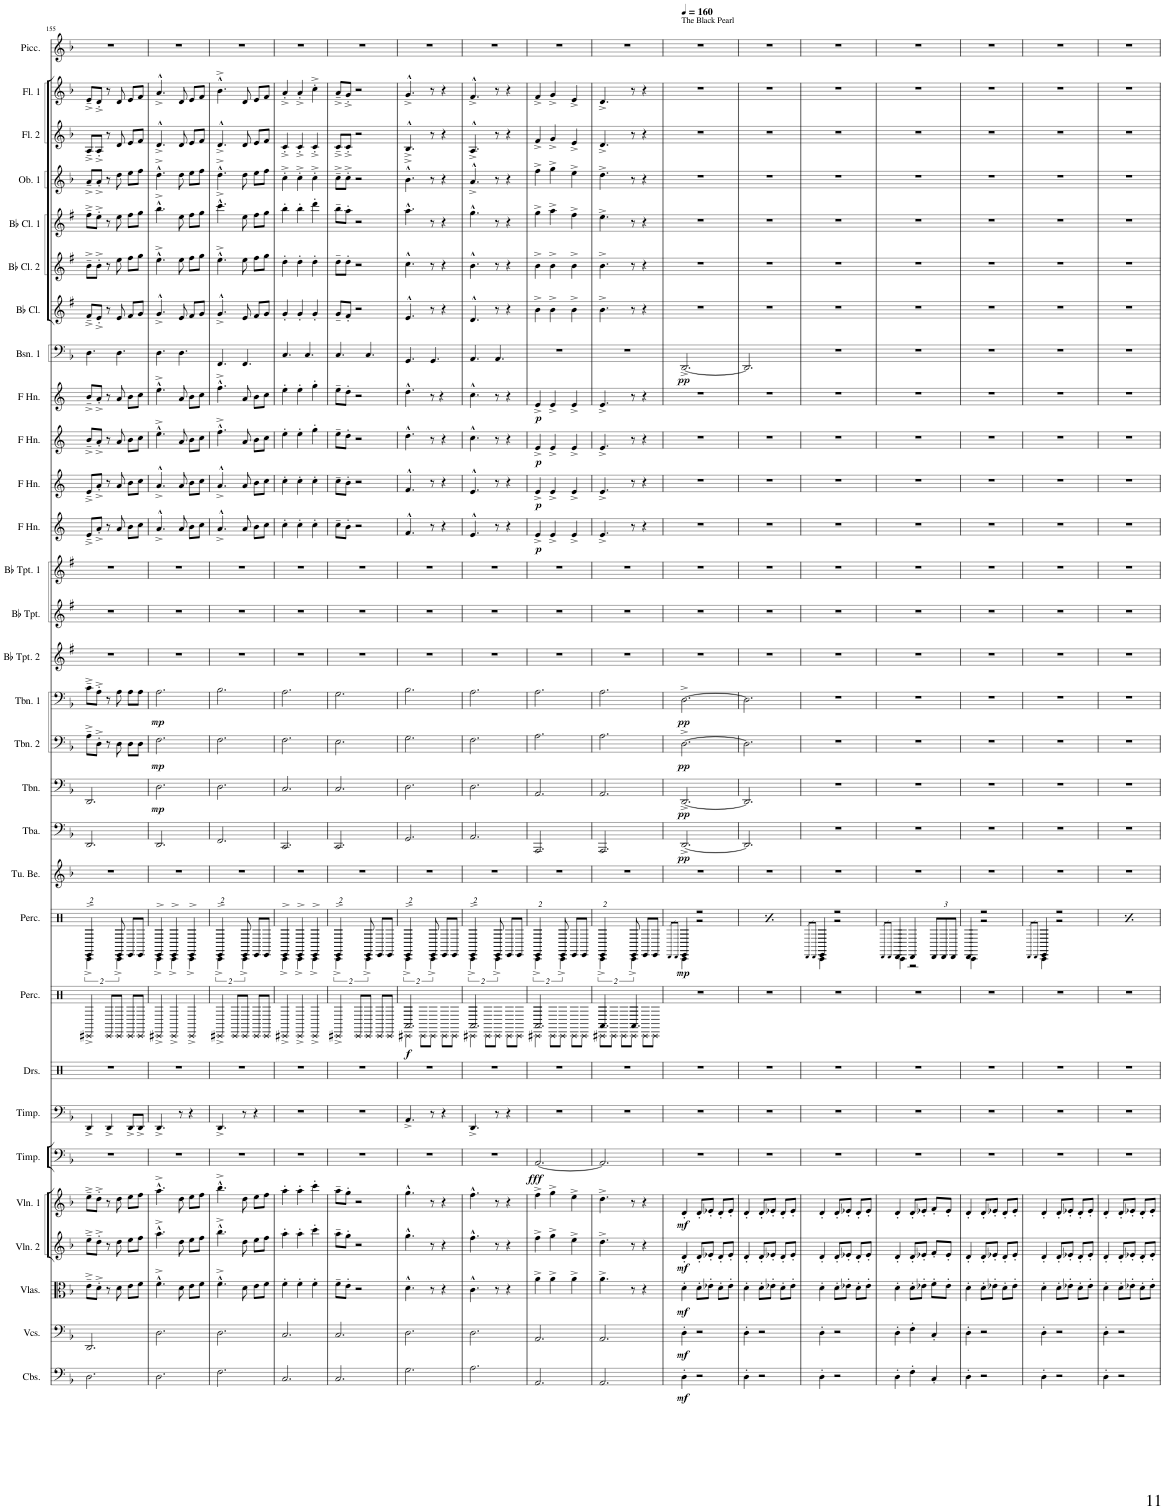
**kern	**dynam	**kern	**dynam	**kern	**dynam	**kern	**dynam	**kern	**dynam	**kern	**dynam	**kern	**kern	**kern	**dynam	**kern	**dynam	**kern	**kern	**dynam	**kern	**dynam	**kern	**dynam	**kern	**dynam	**kern	**kern	**kern	**kern	**dynam	**kern	**dynam	**kern	**dynam	**kern	**dynam	**kern	**dynam	**kern	**kern	**kern	**kern	**kern	**kern	**kern
*part30	*part30	*part29	*part29	*part28	*part28	*part27	*part27	*part26	*part26	*part25	*part25	*part24	*part23	*part22	*part22	*part21	*part21	*part20	*part19	*part19	*part18	*part18	*part17	*part17	*part16	*part16	*part15	*part14	*part13	*part12	*part12	*part11	*part11	*part10	*part10	*part9	*part9	*part8	*part8	*part7	*part6	*part5	*part4	*part3	*part2	*part1
*staff30	*staff30	*staff29	*staff29	*staff28	*staff28	*staff27	*staff27	*staff26	*staff26	*staff25	*staff25	*staff24	*staff23	*staff22	*staff22	*staff21	*staff21	*staff20	*staff19	*staff19	*staff18	*staff18	*staff17	*staff17	*staff16	*staff16	*staff15	*staff14	*staff13	*staff12	*staff12	*staff11	*staff11	*staff10	*staff10	*staff9	*staff9	*staff8	*staff8	*staff7	*staff6	*staff5	*staff4	*staff3	*staff2	*staff1
*I"Contrabasses	*	*I"Violoncellos	*	*I"Violas	*	*I"Violin 2	*	*I"Violin 1	*	*I"Timpani	*	*I"Timpani	*I"Drumset	*I"Percussion	*	*I"Percussion	*	*I"Tubular Bells	*I"Tuba	*	*I"Trombone	*	*I"Trombone 2	*	*I"Trombone 1	*	*I"Bb Trumpet 2	*I"Bb Trumpet	*I"Bb Trumpet 1	*I"Horn in F	*	*I"Horn in F	*	*I"Horn in F	*	*I"Horn in F	*	*I"Bassoon 1	*	*I"Bb Clarinet	*I"Bb Clarinet 2	*I"Bb Clarinet 1	*I"Oboe 1	*I"Flute 2	*I"Flute 1	*I"Piccolo
*I'Cbs.	*	*I'Vcs.	*	*I'Vlas.	*	*I'Vln. 2	*	*I'Vln. 1	*	*I'Timp.	*	*I'Timp.	*I'Drs.	*I'Perc.	*	*I'Perc.	*	*I'Tu. Be.	*I'Tba.	*	*I'Tbn.	*	*I'Tbn. 2	*	*I'Tbn. 1	*	*I'Bb Tpt. 2	*I'Bb Tpt.	*I'Bb Tpt. 1	*	*	*	*	*	*	*	*	*I'Bsn. 1	*	*I'Bb Cl.	*I'Bb Cl. 2	*I'Bb Cl. 1	*I'Ob. 1	*I'Fl. 2	*I'Fl. 1	*I'Picc.
!!LO:PB:g=z
*clefF4	*	*clefF4	*	*clefC3	*	*clefG2	*	*clefG2	*	*clefF4	*	*clefF4	*clefX	*clefX	*	*clefX	*	*clefG2	*clefF4	*	*clefF4	*	*clefF4	*	*clefF4	*	*clefG2	*clefG2	*clefG2	*clefG2	*	*clefG2	*	*clefG2	*	*clefG2	*	*clefF4	*	*clefG2	*clefG2	*clefG2	*clefG2	*clefG2	*clefG2	*clefG2
*Trd7c12	*	*	*	*	*	*	*	*	*	*	*	*	*	*	*	*	*	*	*	*	*	*	*	*	*	*	*Trd1c2	*Trd1c2	*Trd1c2	*Trd4c7	*	*Trd4c7	*	*Trd4c7	*	*Trd4c7	*	*Trd5c9	*	*Trd1c2	*Trd1c2	*Trd1c2	*	*	*	*Trd-7c-12
*k[b-]	*	*k[b-]	*	*k[b-]	*	*k[b-]	*	*k[b-]	*	*k[b-]	*	*k[b-]	*k[]	*k[]	*	*k[]	*	*k[b-]	*k[b-]	*	*k[b-]	*	*k[b-]	*	*k[b-]	*	*k[f#]	*k[f#]	*k[f#]	*k[]	*	*k[]	*	*k[]	*	*k[]	*	*k[b-]	*	*k[f#]	*k[f#]	*k[f#]	*k[b-]	*k[b-]	*k[b-]	*k[b-]
*M3/4	*	*M3/4	*	*M3/4	*	*M3/4	*	*M3/4	*	*M3/4	*	*M3/4	*M3/4	*M3/4	*	*M3/4	*	*M3/4	*M3/4	*	*M3/4	*	*M3/4	*	*M3/4	*	*M3/4	*M3/4	*M3/4	*M3/4	*	*M3/4	*	*M3/4	*	*M3/4	*	*M3/4	*	*M3/4	*M3/4	*M3/4	*M3/4	*M3/4	*M3/4	*M3/4
=155	=155	=155	=155	=155	=155	=155	=155	=155	=155	=155	=155	=155	=155	=155	=155	=155	=155	=155	=155	=155	=155	=155	=155	=155	=155	=155	=155	=155	=155	=155	=155	=155	=155	=155	=155	=155	=155	=155	=155	=155	=155	=155	=155	=155	=155	=155
*	*	*	*	*	*	*	*	*	*	*	*	*	*	*	*	*^	*	*	*	*	*	*	*	*	*	*	*	*	*	*	*	*	*	*	*	*	*	*	*	*	*	*	*	*	*	*
2.D\	.	2.DD/	.	8e~^\L	.	8ee~^\L	.	8ee~^\L	.	2.r	.	4DD^/	2.r	4CC#X^/	.	8%3EE^/	8%3CC^\	.	2.r	2.DD/	.	2.DD/	.	8A~^\L	.	8c~^\L	.	2.r	2.r	2.r	8e~^/L	.	8e~^/L	.	8b~^/L	.	8b~^/L	.	4.D\	.	8f#~^/L	8b~^\L	8ff#~^\L	8a~^/L	8A~^/L	8e~^/L	2.r
.	.	.	.	8d'^\J	.	8dd'^\J	.	8dd'^\J	.	.	.	.	.	.	.	.	.	.	.	.	.	.	.	8D'^\J	.	8A'^\J	.	.	.	.	8a'^/J	.	8a'^/J	.	8a'^/J	.	8a'^/J	.	.	.	8e'^/J	8b'^\J	8ee'^\J	8a'^/J	8A'^/J	8d'^/J	.
.	.	.	.	8r	.	8r	.	8r	.	.	.	4DD^/	.	8CC/L	.	.	.	.	.	.	.	.	.	8r	.	8r	.	.	.	.	8r	.	8r	.	8r	.	8r	.	.	.	8r	8r	8r	8r	8r	8r	.
.	.	.	.	8d\	.	8dd\	.	8dd\	.	.	.	.	.	8CC/J	.	8EE/	8%3CC^\	.	.	.	.	.	.	8D\	.	8A\	.	.	.	.	8a/	.	8a/	.	8a/	.	8a/	.	4.D\	.	8e/	8ee\	8ee\	8dd\	8d/	8d/	.
.	.	.	.	8e\L	.	8ee\L	.	8ee\L	.	.	.	8DD^/L	.	8CC/L	.	8EE/L	.	.	.	.	.	.	.	8D\L	.	8A\L	.	.	.	.	8b\L	.	8b\L	.	8b\L	.	8b\L	.	.	.	8f#/L	8ff#\L	8ff#\L	8ee\L	8e/L	8e/L	.
.	.	.	.	8f\J	.	8ff\J	.	8ff\J	.	.	.	8DD^/J	.	8CC/J	.	8EE/J	.	.	.	.	.	.	.	8D\J	.	8A\J	.	.	.	.	8cc\J	.	8cc\J	.	8cc\J	.	8cc\J	.	.	.	8g/J	8gg\J	8gg\J	8ff\J	8f/J	8f/J	.
=156	=156	=156	=156	=156	=156	=156	=156	=156	=156	=156	=156	=156	=156	=156	=156	=156	=156	=156	=156	=156	=156	=156	=156	=156	=156	=156	=156	=156	=156	=156	=156	=156	=156	=156	=156	=156	=156	=156	=156	=156	=156	=156	=156	=156	=156	=156	=156
!	!	!	!	!	!	!	!	!	!	!	!	!	!	!	!	!	!	!	!	!	!	!	!LO:DY:b	!	!LO:DY:b	!	!LO:DY:b	!	!	!	!	!	!	!	!	!	!	!	!	!	!	!	!	!	!	!	!
2.D\	.	2.D\	.	4.f^^^\	.	4.aa^^^\	.	4.aa^^^\	.	2.r	.	4.DD^/	2.r	4CC#X^/	.	4EE^/	4CC^\	.	2.r	2.DD/	.	2.D\	mp	2.F\	mp	2.A\	mp	2.r	2.r	2.r	4.a^^^/	.	4.a^^^/	.	4.ee^^^\	.	4.ee^^^\	.	4.D\	.	4.g^^^/	4.ee^^^\	4.bb^^^\	4.dd^^^\	4.d^^^/	4.a^^^/	2.r
.	.	.	.	.	.	.	.	.	.	.	.	.	.	4CC^/	.	4EE^/	4CC^\	.	.	.	.	.	.	.	.	.	.	.	.	.	.	.	.	.	.	.	.	.	.	.	.	.	.	.	.	.	.
.	.	.	.	8d\	.	8dd\	.	8dd\	.	.	.	8r	.	.	.	.	.	.	.	.	.	.	.	.	.	.	.	.	.	.	8a/	.	8a/	.	8a/	.	8a/	.	4.D\	.	8e/	8ee\	8ee\	8dd\	8d/	8d/	.
.	.	.	.	8e\L	.	8ee\L	.	8ee\L	.	.	.	4r	.	4CC^/	.	4EE^/	4CC^\	.	.	.	.	.	.	.	.	.	.	.	.	.	8b\L	.	8b\L	.	8b\L	.	8b\L	.	.	.	8f#/L	8ff#\L	8ff#\L	8ee\L	8e/L	8e/L	.
.	.	.	.	8f\J	.	8ff\J	.	8ff\J	.	.	.	.	.	.	.	.	.	.	.	.	.	.	.	.	.	.	.	.	.	.	8cc\J	.	8cc\J	.	8cc\J	.	8cc\J	.	.	.	8g/J	8gg\J	8gg\J	8ff\J	8f/J	8f/J	.
=157	=157	=157	=157	=157	=157	=157	=157	=157	=157	=157	=157	=157	=157	=157	=157	=157	=157	=157	=157	=157	=157	=157	=157	=157	=157	=157	=157	=157	=157	=157	=157	=157	=157	=157	=157	=157	=157	=157	=157	=157	=157	=157	=157	=157	=157	=157	=157
2.F\	.	2.D\	.	4.f^^^\	.	4.bb-^^^\	.	4.bb-^^^\	.	2.r	.	4.DD^/	2.r	4CC#X^/	.	8%3EE^/	8%3CC^\	.	2.r	2.FF/	.	2.D\	.	2.F\	.	2.B-\	.	2.r	2.r	2.r	4.a^^^/	.	4.a^^^/	.	4.ff^^^\	.	4.ff^^^\	.	4.FF/	.	4.g^^^/	4.ee^^^\	4.ccc^^^\	4.dd^^^\	4.d^^^/	4.b-^^^\	2.r
.	.	.	.	.	.	.	.	.	.	.	.	.	.	8CC/L	.	.	.	.	.	.	.	.	.	.	.	.	.	.	.	.	.	.	.	.	.	.	.	.	.	.	.	.	.	.	.	.	.
.	.	.	.	8d\	.	8dd\	.	8dd\	.	.	.	8r	.	8CC/J	.	8EE/	8%3CC^\	.	.	.	.	.	.	.	.	.	.	.	.	.	8a/	.	8a/	.	8a/	.	8a/	.	4.FF/	.	8e/	8ee\	8ee\	8dd\	8d/	8d/	.
.	.	.	.	8e\L	.	8ee\L	.	8ee\L	.	.	.	4r	.	8CC/L	.	8EE/L	.	.	.	.	.	.	.	.	.	.	.	.	.	.	8b\L	.	8b\L	.	8b\L	.	8b\L	.	.	.	8f#/L	8ff#\L	8ff#\L	8ee\L	8e/L	8e/L	.
.	.	.	.	8f\J	.	8ff\J	.	8ff\J	.	.	.	.	.	8CC/J	.	8EE/J	.	.	.	.	.	.	.	.	.	.	.	.	.	.	8cc\J	.	8cc\J	.	8cc\J	.	8cc\J	.	.	.	8g/J	8gg\J	8gg\J	8ff\J	8f/J	8f/J	.
=158	=158	=158	=158	=158	=158	=158	=158	=158	=158	=158	=158	=158	=158	=158	=158	=158	=158	=158	=158	=158	=158	=158	=158	=158	=158	=158	=158	=158	=158	=158	=158	=158	=158	=158	=158	=158	=158	=158	=158	=158	=158	=158	=158	=158	=158	=158	=158
2.C/	.	2.C/	.	4f'\	.	4aa'\	.	4aa'\	.	2.r	.	2.r	2.r	4CC#X^/	.	4EE^/	4CC^\	.	2.r	2.CC/	.	2.C/	.	2.F\	.	2.A\	.	2.r	2.r	2.r	4cc'\	.	4cc'\	.	4ee'\	.	4ee'\	.	4.C/	.	4g'/	4dd'\	4bb'\	4cc'^\	4c'^/	4a'^/	2.r
.	.	.	.	4f'\	.	4aa'\	.	4aa'\	.	.	.	.	.	4CC^/	.	4EE^/	4CC^\	.	.	.	.	.	.	.	.	.	.	.	.	.	4cc'\	.	4cc'\	.	4ee'\	.	4ee'\	.	.	.	4g'/	4dd'\	4bb'\	4cc'^\	4c'^/	4a'^/	.
.	.	.	.	.	.	.	.	.	.	.	.	.	.	.	.	.	.	.	.	.	.	.	.	.	.	.	.	.	.	.	.	.	.	.	.	.	.	.	4.C/	.	.	.	.	.	.	.	.
.	.	.	.	4f'\	.	4ccc'\	.	4ccc'\	.	.	.	.	.	4CC^/	.	4EE^/	4CC^\	.	.	.	.	.	.	.	.	.	.	.	.	.	4cc'\	.	4cc'\	.	4gg'\	.	4gg'\	.	.	.	4g'/	4dd'\	4ddd'\	4cc'^\	4c'^/	4cc'^\	.
=159	=159	=159	=159	=159	=159	=159	=159	=159	=159	=159	=159	=159	=159	=159	=159	=159	=159	=159	=159	=159	=159	=159	=159	=159	=159	=159	=159	=159	=159	=159	=159	=159	=159	=159	=159	=159	=159	=159	=159	=159	=159	=159	=159	=159	=159	=159	=159
2.C/	.	2.C/	.	8f~\L	.	8aa~\L	.	8aa~\L	.	2.r	.	2.r	2.r	4CC#X^/	.	8%3EE^/	8%3CC^\	.	2.r	2.CC/	.	2.C/	.	2.E\	.	2.G\	.	2.r	2.r	2.r	8cc~\L	.	8cc~\L	.	8ee~\L	.	8ee~\L	.	4.C/	.	8g~/L	8dd~\L	8bb~\L	8cc~^\L	8c~^/L	8a~^/L	2.r
.	.	.	.	8e'\J	.	8gg'\J	.	8gg'\J	.	.	.	.	.	.	.	.	.	.	.	.	.	.	.	.	.	.	.	.	.	.	8b'\J	.	8b'\J	.	8dd'\J	.	8dd'\J	.	.	.	8f#'/J	8dd'\J	8aa'\J	8cc'^\J	8c'^/J	8g'^/J	.
.	.	.	.	2r	.	2r	.	2r	.	.	.	.	.	8CC/L	.	.	.	.	.	.	.	.	.	.	.	.	.	.	.	.	2r	.	2r	.	2r	.	2r	.	.	.	2r	2r	2r	2r	2r	2r	.
.	.	.	.	.	.	.	.	.	.	.	.	.	.	8CC/J	.	8EE/	8%3CC^\	.	.	.	.	.	.	.	.	.	.	.	.	.	.	.	.	.	.	.	.	.	4.C/	.	.	.	.	.	.	.	.
.	.	.	.	.	.	.	.	.	.	.	.	.	.	8CC/L	.	8EE/L	.	.	.	.	.	.	.	.	.	.	.	.	.	.	.	.	.	.	.	.	.	.	.	.	.	.	.	.	.	.	.
.	.	.	.	.	.	.	.	.	.	.	.	.	.	8CC/J	.	8EE/J	.	.	.	.	.	.	.	.	.	.	.	.	.	.	.	.	.	.	.	.	.	.	.	.	.	.	.	.	.	.	.
=160	=160	=160	=160	=160	=160	=160	=160	=160	=160	=160	=160	=160	=160	=160	=160	=160	=160	=160	=160	=160	=160	=160	=160	=160	=160	=160	=160	=160	=160	=160	=160	=160	=160	=160	=160	=160	=160	=160	=160	=160	=160	=160	=160	=160	=160	=160	=160
*	*	*	*	*	*	*	*	*	*	*	*	*	*	*^	*	*	*	*	*	*	*	*	*	*	*	*	*	*	*	*	*	*	*	*	*	*	*	*	*	*	*	*	*	*	*	*	*
!	!	!	!	!	!	!	!	!	!	!	!	!	!	!	!	!LO:DY:b	!	!	!	!	!	!	!	!	!	!	!	!	!	!	!	!	!	!	!	!	!	!	!	!	!	!	!	!	!	!	!	!
2.G\	.	2.D\	.	4.d^^\	.	4.gg^^\	.	4.gg^^\	.	2.r	.	4.AA^/	2.r	2.AA/	4CC#X\	f	8%3EE^/	8%3CC^\	.	2.r	2.GG/	.	2.D\	.	2.G\	.	2.B-\	.	2.r	2.r	2.r	4.f^^/	.	4.f^^/	.	4.dd^^\	.	4.dd^^\	.	4.GG/	.	4.e^^/	4.cc^^\	4.aa^^\	4.b-^^^\	4.B-^^^/	4.g^^^/	2.r
.	.	.	.	.	.	.	.	.	.	.	.	.	.	.	8CC\L	.	.	.	.	.	.	.	.	.	.	.	.	.	.	.	.	.	.	.	.	.	.	.	.	.	.	.	.	.	.	.	.	.
.	.	.	.	8r	.	8r	.	8r	.	.	.	8r	.	.	8CC\J	.	8EE/	8%3CC^\	.	.	.	.	.	.	.	.	.	.	.	.	.	8r	.	8r	.	8r	.	8r	.	4.GG/	.	8r	8r	8r	8r	8r	8r	.
.	.	.	.	4r	.	4r	.	4r	.	.	.	4r	.	.	8CC\L	.	8EE/L	.	.	.	.	.	.	.	.	.	.	.	.	.	.	4r	.	4r	.	4r	.	4r	.	.	.	4r	4r	4r	4r	4r	4r	.
.	.	.	.	.	.	.	.	.	.	.	.	.	.	.	8CC\J	.	8EE/J	.	.	.	.	.	.	.	.	.	.	.	.	.	.	.	.	.	.	.	.	.	.	.	.	.	.	.	.	.	.	.
=161	=161	=161	=161	=161	=161	=161	=161	=161	=161	=161	=161	=161	=161	=161	=161	=161	=161	=161	=161	=161	=161	=161	=161	=161	=161	=161	=161	=161	=161	=161	=161	=161	=161	=161	=161	=161	=161	=161	=161	=161	=161	=161	=161	=161	=161	=161	=161	=161
2.A\	.	2.D\	.	4.c^^\	.	4.ff^^\	.	4.ff^^\	.	2.r	.	4.DD^/	2.r	2.AA/	4CC#X\	.	8%3EE^/	8%3CC^\	.	2.r	2.AA/	.	2.D\	.	2.F\	.	2.A\	.	2.r	2.r	2.r	4.e^^/	.	4.e^^/	.	4.cc^^\	.	4.cc^^\	.	4.AA/	.	4.d^^/	4.b^^\	4.gg^^\	4.a^^^/	4.A^^^/	4.f^^^/	2.r
.	.	.	.	.	.	.	.	.	.	.	.	.	.	.	8CC\L	.	.	.	.	.	.	.	.	.	.	.	.	.	.	.	.	.	.	.	.	.	.	.	.	.	.	.	.	.	.	.	.	.
.	.	.	.	8r	.	8r	.	8r	.	.	.	8r	.	.	8CC\J	.	8EE/	8%3CC^\	.	.	.	.	.	.	.	.	.	.	.	.	.	8r	.	8r	.	8r	.	8r	.	4.AA/	.	8r	8r	8r	8r	8r	8r	.
.	.	.	.	4r	.	4r	.	4r	.	.	.	4r	.	.	8CC\L	.	8EE/L	.	.	.	.	.	.	.	.	.	.	.	.	.	.	4r	.	4r	.	4r	.	4r	.	.	.	4r	4r	4r	4r	4r	4r	.
.	.	.	.	.	.	.	.	.	.	.	.	.	.	.	8CC\J	.	8EE/J	.	.	.	.	.	.	.	.	.	.	.	.	.	.	.	.	.	.	.	.	.	.	.	.	.	.	.	.	.	.	.
=162	=162	=162	=162	=162	=162	=162	=162	=162	=162	=162	=162	=162	=162	=162	=162	=162	=162	=162	=162	=162	=162	=162	=162	=162	=162	=162	=162	=162	=162	=162	=162	=162	=162	=162	=162	=162	=162	=162	=162	=162	=162	=162	=162	=162	=162	=162	=162	=162
!	!	!	!	!	!	!	!	!	!	!	!LO:DY:b	!	!	!	!	!	!	!	!	!	!	!	!	!	!	!	!	!	!	!	!	!	!LO:DY:b	!	!LO:DY:b	!	!LO:DY:b	!	!LO:DY:b	!	!	!	!	!	!	!	!	!
2.AA/	.	2.AA/	.	4a^\	.	4ff^\	.	4ff^\	.	[2.AA/	fff	2.r	2.r	2.AA/	4CC#X\	.	8%3EE/	8%3CC^\	.	2.r	2.AAA/	.	2.AA/	.	2.A\	.	2.A\	.	2.r	2.r	2.r	4e^/	p	4e^/	p	4e^/	p	4e^/	p	2.r	.	4b^\	4b^\	4gg^\	4ff^\	4f^/	4f^/	2.r
.	.	.	.	4a^\	.	4gg^\	.	4gg^\	.	.	.	.	.	.	8CC\L	.	.	.	.	.	.	.	.	.	.	.	.	.	.	.	.	4e^/	.	4e^/	.	4e^/	.	4e^/	.	.	.	4b^\	4b^\	4aa^\	4gg^\	4g^/	4g^/	.
.	.	.	.	.	.	.	.	.	.	.	.	.	.	.	8CC\J	.	8EE/	8%3CC^\	.	.	.	.	.	.	.	.	.	.	.	.	.	.	.	.	.	.	.	.	.	.	.	.	.	.	.	.	.	.
.	.	.	.	4a^\	.	4ee^\	.	4ee^\	.	.	.	.	.	.	8CC\L	.	8EE/L	.	.	.	.	.	.	.	.	.	.	.	.	.	.	4e^/	.	4e^/	.	4e^/	.	4e^/	.	.	.	4b^\	4b^\	4ff#^\	4ee^\	4e^/	4e^/	.
.	.	.	.	.	.	.	.	.	.	.	.	.	.	.	8CC\J	.	8EE/J	.	.	.	.	.	.	.	.	.	.	.	.	.	.	.	.	.	.	.	.	.	.	.	.	.	.	.	.	.	.	.
=163	=163	=163	=163	=163	=163	=163	=163	=163	=163	=163	=163	=163	=163	=163	=163	=163	=163	=163	=163	=163	=163	=163	=163	=163	=163	=163	=163	=163	=163	=163	=163	=163	=163	=163	=163	=163	=163	=163	=163	=163	=163	=163	=163	=163	=163	=163	=163	=163
2.AA/	.	2.AA/	.	4.a^\	.	4.dd^\	.	4.dd^\	.	2.AA/]	.	2.r	2.r	4.AA/	8CC#X\L	.	8%3EE/	8%3CC^\	.	2.r	2.AAA/	.	2.AA/	.	2.A\	.	2.A\	.	2.r	2.r	2.r	4.e^/	.	4.e^/	.	4.e^/	.	4.e^/	.	2.r	.	4.b^\	4.b^\	4.ee^\	4.dd^\	4.d^/	4.d^/	2.r
.	.	.	.	.	.	.	.	.	.	.	.	.	.	.	8CC\J	.	.	.	.	.	.	.	.	.	.	.	.	.	.	.	.	.	.	.	.	.	.	.	.	.	.	.	.	.	.	.	.	.
.	.	.	.	.	.	.	.	.	.	.	.	.	.	.	8CC\L	.	.	.	.	.	.	.	.	.	.	.	.	.	.	.	.	.	.	.	.	.	.	.	.	.	.	.	.	.	.	.	.	.
.	.	.	.	8r	.	8r	.	8r	.	.	.	.	.	4.AA/	8CC\J	.	8EE/	8%3CC^\	.	.	.	.	.	.	.	.	.	.	.	.	.	8r	.	8r	.	8r	.	8r	.	.	.	8r	8r	8r	8r	8r	8r	.
.	.	.	.	4r	.	4r	.	4r	.	.	.	.	.	.	8CC\L	.	8EE/L	.	.	.	.	.	.	.	.	.	.	.	.	.	.	4r	.	4r	.	4r	.	4r	.	.	.	4r	4r	4r	4r	4r	4r	.
.	.	.	.	.	.	.	.	.	.	.	.	.	.	.	8CC\J	.	8EE/J	.	.	.	.	.	.	.	.	.	.	.	.	.	.	.	.	.	.	.	.	.	.	.	.	.	.	.	.	.	.	.
*	*	*	*	*	*	*	*	*	*	*	*	*	*	*v	*v	*	*	*	*	*	*	*	*	*	*	*	*	*	*	*	*	*	*	*	*	*	*	*	*	*	*	*	*	*	*	*	*	*
=164	=164	=164	=164	=164	=164	=164	=164	=164	=164	=164	=164	=164	=164	=164	=164	=164	=164	=164	=164	=164	=164	=164	=164	=164	=164	=164	=164	=164	=164	=164	=164	=164	=164	=164	=164	=164	=164	=164	=164	=164	=164	=164	=164	=164	=164	=164	=164
*	*	*	*	*	*	*	*	*	*	*	*	*	*	*	*	*	*	*	*	*	*	*	*	*	*	*	*	*	*	*	*	*	*	*	*	*	*	*	*	*	*	*	*	*	*	*	*MM160
.	.	.	.	.	.	.	.	.	.	.	.	.	.	.	.	8qDD/L	.	.	.	.	.	.	.	.	.	.	.	.	.	.	.	.	.	.	.	.	.	.	.	.	.	.	.	.	.	.	.
.	.	.	.	.	.	.	.	.	.	.	.	.	.	.	.	8qDD/J	.	.	.	.	.	.	.	.	.	.	.	.	.	.	.	.	.	.	.	.	.	.	.	.	.	.	.	.	.	.	.
!	!	!	!	!	!	!	!	!	!	!	!	!	!	!	!	!	!	!	!	!	!	!	!	!	!	!	!	!	!	!	!	!	!	!	!	!	!	!	!	!	!	!	!	!	!	!	!LO:TX:a:t=The Black Pearl
!	!LO:DY:b	!	!LO:DY:b	!	!LO:DY:b	!	!LO:DY:b	!	!LO:DY:b	!	!	!	!	!	!	!	!	!LO:DY:b	!	!	!LO:DY:b	!	!LO:DY:b	!	!LO:DY:b	!	!LO:DY:b	!	!	!	!	!	!	!	!	!	!	!	!	!LO:DY:b	!	!	!	!	!	!	!
4D'\	mf	4D'\	mf	4d'\	mf	4d'/	mf	4d'/	mf	2.r	.	2.r	2.r	2.r	.	4EE/	4CC\	mp	2.r	[2.DD^/	pp	[2.DD^/	pp	[2.D^\	pp	[2.D^\	pp	2.r	2.r	2.r	2.r	.	2.r	.	2.r	.	2.r	.	[2.DD^/	pp	2.r	2.r	2.r	2.r	2.r	2.r	2.r
2r	.	2r	.	8d'\L	.	8d'/L	.	8d'/L	.	.	.	.	.	.	.	2r	2r	.	.	.	.	.	.	.	.	.	.	.	.	.	.	.	.	.	.	.	.	.	.	.	.	.	.	.	.	.	.
.	.	.	.	8e-X'\J	.	8e-X'/J	.	8e-X'/J	.	.	.	.	.	.	.	.	.	.	.	.	.	.	.	.	.	.	.	.	.	.	.	.	.	.	.	.	.	.	.	.	.	.	.	.	.	.	.
.	.	.	.	8d'\L	.	8d'/L	.	8d'/L	.	.	.	.	.	.	.	.	.	.	.	.	.	.	.	.	.	.	.	.	.	.	.	.	.	.	.	.	.	.	.	.	.	.	.	.	.	.	.
.	.	.	.	8e-'\J	.	8e-'/J	.	8e-'/J	.	.	.	.	.	.	.	.	.	.	.	.	.	.	.	.	.	.	.	.	.	.	.	.	.	.	.	.	.	.	.	.	.	.	.	.	.	.	.
=165	=165	=165	=165	=165	=165	=165	=165	=165	=165	=165	=165	=165	=165	=165	=165	=165	=165	=165	=165	=165	=165	=165	=165	=165	=165	=165	=165	=165	=165	=165	=165	=165	=165	=165	=165	=165	=165	=165	=165	=165	=165	=165	=165	=165	=165	=165	=165
.	.	.	.	.	.	.	.	.	.	.	.	.	.	.	.	8qDD/L	.	.	.	.	.	.	.	.	.	.	.	.	.	.	.	.	.	.	.	.	.	.	.	.	.	.	.	.	.	.	.
.	.	.	.	.	.	.	.	.	.	.	.	.	.	.	.	8qDD/J	.	.	.	.	.	.	.	.	.	.	.	.	.	.	.	.	.	.	.	.	.	.	.	.	.	.	.	.	.	.	.
!	!	!	!	!	!	!	!	!	!	!	!	!	!	!	!	!	!	!LO:DY:b	!	!	!	!	!	!	!	!	!	!	!	!	!	!	!	!	!	!	!	!	!	!	!	!	!	!	!	!	!
4D'\	.	4D'\	.	4d'\	.	4d'/	.	4d'/	.	2.r	.	2.r	2.r	2.r	.	4EE/	4CC\	mp	2.r	2.DD/]	.	2.DD/]	.	2.D\]	.	2.D\]	.	2.r	2.r	2.r	2.r	.	2.r	.	2.r	.	2.r	.	2.DD/]	.	2.r	2.r	2.r	2.r	2.r	2.r	2.r
2r	.	2r	.	8d'\L	.	8d'/L	.	8d'/L	.	.	.	.	.	.	.	2r	2r	.	.	.	.	.	.	.	.	.	.	.	.	.	.	.	.	.	.	.	.	.	.	.	.	.	.	.	.	.	.
.	.	.	.	8e-X'\J	.	8e-X'/J	.	8e-X'/J	.	.	.	.	.	.	.	.	.	.	.	.	.	.	.	.	.	.	.	.	.	.	.	.	.	.	.	.	.	.	.	.	.	.	.	.	.	.	.
.	.	.	.	8d'\L	.	8d'/L	.	8d'/L	.	.	.	.	.	.	.	.	.	.	.	.	.	.	.	.	.	.	.	.	.	.	.	.	.	.	.	.	.	.	.	.	.	.	.	.	.	.	.
.	.	.	.	8e-'\J	.	8e-'/J	.	8e-'/J	.	.	.	.	.	.	.	.	.	.	.	.	.	.	.	.	.	.	.	.	.	.	.	.	.	.	.	.	.	.	.	.	.	.	.	.	.	.	.
=166	=166	=166	=166	=166	=166	=166	=166	=166	=166	=166	=166	=166	=166	=166	=166	=166	=166	=166	=166	=166	=166	=166	=166	=166	=166	=166	=166	=166	=166	=166	=166	=166	=166	=166	=166	=166	=166	=166	=166	=166	=166	=166	=166	=166	=166	=166	=166
.	.	.	.	.	.	.	.	.	.	.	.	.	.	.	.	8qDD/L	.	.	.	.	.	.	.	.	.	.	.	.	.	.	.	.	.	.	.	.	.	.	.	.	.	.	.	.	.	.	.
.	.	.	.	.	.	.	.	.	.	.	.	.	.	.	.	8qDD/J	.	.	.	.	.	.	.	.	.	.	.	.	.	.	.	.	.	.	.	.	.	.	.	.	.	.	.	.	.	.	.
4D'\	.	4D'\	.	4d'\	.	4d'/	.	4d'/	.	2.r	.	2.r	2.r	2.r	.	4EE/	4CC\	.	2.r	2.r	.	2.r	.	2.r	.	2.r	.	2.r	2.r	2.r	2.r	.	2.r	.	2.r	.	2.r	.	2.r	.	2.r	2.r	2.r	2.r	2.r	2.r	2.r
2r	.	2r	.	8d'\L	.	8d'/L	.	8d'/L	.	.	.	.	.	.	.	2r	2r	.	.	.	.	.	.	.	.	.	.	.	.	.	.	.	.	.	.	.	.	.	.	.	.	.	.	.	.	.	.
.	.	.	.	8e-X'\J	.	8e-X'/J	.	8e-X'/J	.	.	.	.	.	.	.	.	.	.	.	.	.	.	.	.	.	.	.	.	.	.	.	.	.	.	.	.	.	.	.	.	.	.	.	.	.	.	.
.	.	.	.	8d'\L	.	8d'/L	.	8d'/L	.	.	.	.	.	.	.	.	.	.	.	.	.	.	.	.	.	.	.	.	.	.	.	.	.	.	.	.	.	.	.	.	.	.	.	.	.	.	.
.	.	.	.	8e-'\J	.	8e-'/J	.	8e-'/J	.	.	.	.	.	.	.	.	.	.	.	.	.	.	.	.	.	.	.	.	.	.	.	.	.	.	.	.	.	.	.	.	.	.	.	.	.	.	.
=167	=167	=167	=167	=167	=167	=167	=167	=167	=167	=167	=167	=167	=167	=167	=167	=167	=167	=167	=167	=167	=167	=167	=167	=167	=167	=167	=167	=167	=167	=167	=167	=167	=167	=167	=167	=167	=167	=167	=167	=167	=167	=167	=167	=167	=167	=167	=167
.	.	.	.	.	.	.	.	.	.	.	.	.	.	.	.	8qDD/L	.	.	.	.	.	.	.	.	.	.	.	.	.	.	.	.	.	.	.	.	.	.	.	.	.	.	.	.	.	.	.
.	.	.	.	.	.	.	.	.	.	.	.	.	.	.	.	8qDD/J	.	.	.	.	.	.	.	.	.	.	.	.	.	.	.	.	.	.	.	.	.	.	.	.	.	.	.	.	.	.	.
4D'\	.	4D'\	.	4d'\	.	4d'/	.	4d'/	.	2.r	.	2.r	2.r	2.r	.	4DD/	4CC\	.	2.r	2.r	.	2.r	.	2.r	.	2.r	.	2.r	2.r	2.r	2.r	.	2.r	.	2.r	.	2.r	.	2.r	.	2.r	2.r	2.r	2.r	2.r	2.r	2.r
4F'\	.	4F'\	.	8d'\L	.	8d'/L	.	8d'/L	.	.	.	.	.	.	.	4DD/	2r	.	.	.	.	.	.	.	.	.	.	.	.	.	.	.	.	.	.	.	.	.	.	.	.	.	.	.	.	.	.
.	.	.	.	8e-X'\J	.	8e-X'/J	.	8e-X'/J	.	.	.	.	.	.	.	.	.	.	.	.	.	.	.	.	.	.	.	.	.	.	.	.	.	.	.	.	.	.	.	.	.	.	.	.	.	.	.
*	*	*	*	*	*	*	*	*	*	*	*	*	*	*	*	*Xbrackettup	*	*	*	*	*	*	*	*	*	*	*	*	*	*	*	*	*	*	*	*	*	*	*	*	*	*	*	*	*	*	*
4C'/	.	4C'/	.	8f'\L	.	8f'/L	.	8f'/L	.	.	.	.	.	.	.	12DD/L	.	.	.	.	.	.	.	.	.	.	.	.	.	.	.	.	.	.	.	.	.	.	.	.	.	.	.	.	.	.	.
.	.	.	.	.	.	.	.	.	.	.	.	.	.	.	.	12DD/	.	.	.	.	.	.	.	.	.	.	.	.	.	.	.	.	.	.	.	.	.	.	.	.	.	.	.	.	.	.	.
.	.	.	.	8e-'\J	.	8e-'/J	.	8e-'/J	.	.	.	.	.	.	.	.	.	.	.	.	.	.	.	.	.	.	.	.	.	.	.	.	.	.	.	.	.	.	.	.	.	.	.	.	.	.	.
.	.	.	.	.	.	.	.	.	.	.	.	.	.	.	.	12DD/J	.	.	.	.	.	.	.	.	.	.	.	.	.	.	.	.	.	.	.	.	.	.	.	.	.	.	.	.	.	.	.
=168	=168	=168	=168	=168	=168	=168	=168	=168	=168	=168	=168	=168	=168	=168	=168	=168	=168	=168	=168	=168	=168	=168	=168	=168	=168	=168	=168	=168	=168	=168	=168	=168	=168	=168	=168	=168	=168	=168	=168	=168	=168	=168	=168	=168	=168	=168	=168
4D'\	.	4D'\	.	4d'\	.	4d'/	.	4d'/	.	2.r	.	2.r	2.r	2.r	.	4DD/	4CC\	.	2.r	2.r	.	2.r	.	2.r	.	2.r	.	2.r	2.r	2.r	2.r	.	2.r	.	2.r	.	2.r	.	2.r	.	2.r	2.r	2.r	2.r	2.r	2.r	2.r
2r	.	2r	.	8d'\L	.	8d'/L	.	8d'/L	.	.	.	.	.	.	.	2r	2r	.	.	.	.	.	.	.	.	.	.	.	.	.	.	.	.	.	.	.	.	.	.	.	.	.	.	.	.	.	.
.	.	.	.	8e-X'\J	.	8e-X'/J	.	8e-X'/J	.	.	.	.	.	.	.	.	.	.	.	.	.	.	.	.	.	.	.	.	.	.	.	.	.	.	.	.	.	.	.	.	.	.	.	.	.	.	.
.	.	.	.	8d'\L	.	8d'/L	.	8d'/L	.	.	.	.	.	.	.	.	.	.	.	.	.	.	.	.	.	.	.	.	.	.	.	.	.	.	.	.	.	.	.	.	.	.	.	.	.	.	.
.	.	.	.	8e-'\J	.	8e-'/J	.	8e-'/J	.	.	.	.	.	.	.	.	.	.	.	.	.	.	.	.	.	.	.	.	.	.	.	.	.	.	.	.	.	.	.	.	.	.	.	.	.	.	.
=169	=169	=169	=169	=169	=169	=169	=169	=169	=169	=169	=169	=169	=169	=169	=169	=169	=169	=169	=169	=169	=169	=169	=169	=169	=169	=169	=169	=169	=169	=169	=169	=169	=169	=169	=169	=169	=169	=169	=169	=169	=169	=169	=169	=169	=169	=169	=169
.	.	.	.	.	.	.	.	.	.	.	.	.	.	.	.	8qDD/L	.	.	.	.	.	.	.	.	.	.	.	.	.	.	.	.	.	.	.	.	.	.	.	.	.	.	.	.	.	.	.
.	.	.	.	.	.	.	.	.	.	.	.	.	.	.	.	8qDD/J	.	.	.	.	.	.	.	.	.	.	.	.	.	.	.	.	.	.	.	.	.	.	.	.	.	.	.	.	.	.	.
4D'\	.	4D'\	.	4d'\	.	4d'/	.	4d'/	.	2.r	.	2.r	2.r	2.r	.	4EE/	4CC\	.	2.r	2.r	.	2.r	.	2.r	.	2.r	.	2.r	2.r	2.r	2.r	.	2.r	.	2.r	.	2.r	.	2.r	.	2.r	2.r	2.r	2.r	2.r	2.r	2.r
2r	.	2r	.	8d'\L	.	8d'/L	.	8d'/L	.	.	.	.	.	.	.	2r	2r	.	.	.	.	.	.	.	.	.	.	.	.	.	.	.	.	.	.	.	.	.	.	.	.	.	.	.	.	.	.
.	.	.	.	8e-X'\J	.	8e-X'/J	.	8e-X'/J	.	.	.	.	.	.	.	.	.	.	.	.	.	.	.	.	.	.	.	.	.	.	.	.	.	.	.	.	.	.	.	.	.	.	.	.	.	.	.
.	.	.	.	8d'\L	.	8d'/L	.	8d'/L	.	.	.	.	.	.	.	.	.	.	.	.	.	.	.	.	.	.	.	.	.	.	.	.	.	.	.	.	.	.	.	.	.	.	.	.	.	.	.
.	.	.	.	8e-'\J	.	8e-'/J	.	8e-'/J	.	.	.	.	.	.	.	.	.	.	.	.	.	.	.	.	.	.	.	.	.	.	.	.	.	.	.	.	.	.	.	.	.	.	.	.	.	.	.
=170	=170	=170	=170	=170	=170	=170	=170	=170	=170	=170	=170	=170	=170	=170	=170	=170	=170	=170	=170	=170	=170	=170	=170	=170	=170	=170	=170	=170	=170	=170	=170	=170	=170	=170	=170	=170	=170	=170	=170	=170	=170	=170	=170	=170	=170	=170	=170
.	.	.	.	.	.	.	.	.	.	.	.	.	.	.	.	8qDD/L	.	.	.	.	.	.	.	.	.	.	.	.	.	.	.	.	.	.	.	.	.	.	.	.	.	.	.	.	.	.	.
.	.	.	.	.	.	.	.	.	.	.	.	.	.	.	.	8qDD/J	.	.	.	.	.	.	.	.	.	.	.	.	.	.	.	.	.	.	.	.	.	.	.	.	.	.	.	.	.	.	.
4D'\	.	4D'\	.	4d'\	.	4d'/	.	4d'/	.	2.r	.	2.r	2.r	2.r	.	4EE/	4CC\	.	2.r	2.r	.	2.r	.	2.r	.	2.r	.	2.r	2.r	2.r	2.r	.	2.r	.	2.r	.	2.r	.	2.r	.	2.r	2.r	2.r	2.r	2.r	2.r	2.r
2r	.	2r	.	8d'\L	.	8d'/L	.	8d'/L	.	.	.	.	.	.	.	2r	2r	.	.	.	.	.	.	.	.	.	.	.	.	.	.	.	.	.	.	.	.	.	.	.	.	.	.	.	.	.	.
.	.	.	.	8e-X'\J	.	8e-X'/J	.	8e-X'/J	.	.	.	.	.	.	.	.	.	.	.	.	.	.	.	.	.	.	.	.	.	.	.	.	.	.	.	.	.	.	.	.	.	.	.	.	.	.	.
.	.	.	.	8d'\L	.	8d'/L	.	8d'/L	.	.	.	.	.	.	.	.	.	.	.	.	.	.	.	.	.	.	.	.	.	.	.	.	.	.	.	.	.	.	.	.	.	.	.	.	.	.	.
.	.	.	.	8e-'\J	.	8e-'/J	.	8e-'/J	.	.	.	.	.	.	.	.	.	.	.	.	.	.	.	.	.	.	.	.	.	.	.	.	.	.	.	.	.	.	.	.	.	.	.	.	.	.	.
*	*	*	*	*	*	*	*	*	*	*	*	*	*	*	*	*v	*v	*	*	*	*	*	*	*	*	*	*	*	*	*	*	*	*	*	*	*	*	*	*	*	*	*	*	*	*	*	*
=	=	=	=	=	=	=	=	=	=	=	=	=	=	=	=	=	=	=	=	=	=	=	=	=	=	=	=	=	=	=	=	=	=	=	=	=	=	=	=	=	=	=	=	=	=	=
*-	*-	*-	*-	*-	*-	*-	*-	*-	*-	*-	*-	*-	*-	*-	*-	*-	*-	*-	*-	*-	*-	*-	*-	*-	*-	*-	*-	*-	*-	*-	*-	*-	*-	*-	*-	*-	*-	*-	*-	*-	*-	*-	*-	*-	*-	*-
